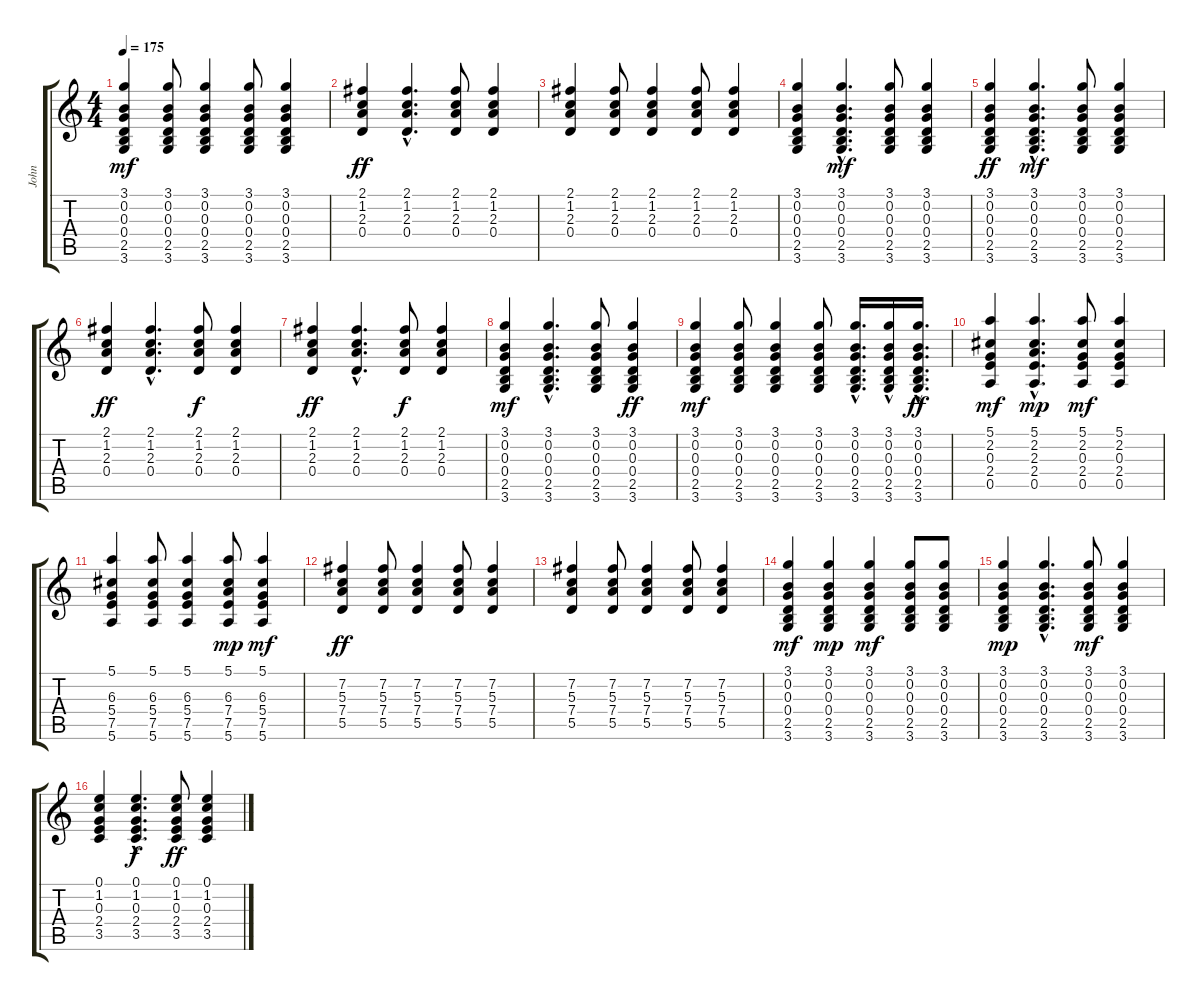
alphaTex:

\track ("John " "John ") {instrument acousticguitarsteel}
\staff {score tabs}
\tuning (E4 B3 G3 D3 A2 E2) {hide}
\ts (4 4)
\tempo 175
\clef g2
\ks c
(3.1 0.2 0.3 0.4 2.5 3.6).4{dy mf} (3.1 0.2 0.3 0.4 2.5 3.6).8 (3.1 0.2 0.3 0.4 2.5 3.6).4 (3.1 0.2 0.3 0.4 2.5 3.6).8 (3.1 0.2 0.3 0.4 2.5 3.6).4 |
(2.1 1.2 2.3 0.4).4{dy ff} (2.1{hac} 1.2{hac} 2.3{hac} 0.4{hac}).4{d} (2.1 1.2 2.3 0.4).8 (2.1 1.2 2.3 0.4).4 |
(2.1 1.2 2.3 0.4).4 (2.1 1.2 2.3 0.4).8 (2.1 1.2 2.3 0.4).4 (2.1 1.2 2.3 0.4).8 (2.1 1.2 2.3 0.4).4 |
(3.1 0.2 0.3 0.4 2.5 3.6).4 (3.1{hac} 0.2{hac} 0.3{hac} 0.4{hac} 2.5{hac} 3.6{hac}).4{d dy mf} (3.1 0.2 0.3 0.4 2.5 3.6).8 (3.1 0.2 0.3 0.4 2.5 3.6).4 |
(3.1 0.2 0.3 0.4 2.5 3.6).4{dy ff} (3.1{hac} 0.2{hac} 0.3{hac} 0.4{hac} 2.5{hac} 3.6{hac}).4{d dy mf} (3.1 0.2 0.3 0.4 2.5 3.6).8 (3.1 0.2 0.3 0.4 2.5 3.6).4 |
(2.1 1.2 2.3 0.4).4{dy ff} (2.1{hac} 1.2{hac} 2.3{hac} 0.4{hac}).4{d} (2.1 1.2 2.3 0.4).8{dy f} (2.1 1.2 2.3 0.4).4 |
(2.1 1.2 2.3 0.4).4{dy ff} (2.1{hac} 1.2{hac} 2.3{hac} 0.4{hac}).4{d} (2.1 1.2 2.3 0.4).8{dy f} (2.1 1.2 2.3 0.4).4 |
(3.1 0.2 0.3 0.4 2.5 3.6).4{dy mf} (3.1{hac} 0.2{hac} 0.3{hac} 0.4{hac} 2.5{hac} 3.6{hac}).4{d} (3.1 0.2 0.3 0.4 2.5 3.6).8 (3.1 0.2 0.3 0.4 2.5 3.6).4{dy ff} |
(3.1 0.2 0.3 0.4 2.5 3.6).4{dy mf} (3.1 0.2 0.3 0.4 2.5 3.6).8 (3.1 0.2 0.3 0.4 2.5 3.6).4 (3.1 0.2 0.3 0.4 2.5 3.6).8 (3.1{hac} 0.2{hac} 0.3{hac} 0.4{hac} 2.5{hac} 3.6{hac}).16{d} (3.1{hac} 0.2{hac} 0.3{hac} 0.4{hac} 2.5{hac} 3.6{hac}).16 (3.1{hac} 0.2{hac} 0.3{hac} 0.4{hac} 2.5{hac} 3.6{hac}).16{d dy ff} |
(5.1 2.2 0.3 2.4 0.5).4{dy mf} (5.1{hac} 2.2{hac} 2.3{hac} 2.4{hac} 0.5{hac}).4{d dy mp} (5.1 2.2 0.3 2.4 0.5).8{dy mf} (5.1 2.2 0.3 2.4 0.5).4 |
(5.1 6.3 5.4 7.5 5.6).4 (5.1 6.3 5.4 7.5 5.6).8 (5.1 6.3 5.4 7.5 5.6).4 (5.1 6.3 7.4 7.5 5.6).8{dy mp} (5.1 6.3 5.4 7.5 5.6).4{dy mf} |
(7.2 5.3 7.4 5.5).4{dy ff} (7.2 5.3 7.4 5.5).8 (7.2 5.3 7.4 5.5).4 (7.2 5.3 7.4 5.5).8 (7.2 5.3 7.4 5.5).4 |
(7.2 5.3 7.4 5.5).4 (7.2 5.3 7.4 5.5).8 (7.2 5.3 7.4 5.5).4 (7.2 5.3 7.4 5.5).8 (7.2 5.3 7.4 5.5).4 |
(3.1 0.2 0.3 0.4 2.5 3.6).4{dy mf} (3.1 0.2 0.3 0.4 2.5 3.6).4{dy mp} (3.1 0.2 0.3 0.4 2.5 3.6).4{dy mf} (3.1 0.2 0.3 0.4 2.5 3.6).8 (3.1 0.2 0.3 0.4 2.5 3.6).8 |
(3.1 0.2 0.3 0.4 2.5 3.6).4{dy mp} (3.1{hac} 0.2{hac} 0.3{hac} 0.4{hac} 2.5{hac} 3.6{hac}).4{d} (3.1 0.2 0.3 0.4 2.5 3.6).8{dy mf} (3.1 0.2 0.3 0.4 2.5 3.6).4 |
(0.1 1.2 0.3 2.4 3.5).4 (0.1{hac} 1.2{hac} 0.3{hac} 2.4{hac} 3.5{hac}).4{d dy f} (0.1 1.2 0.3 2.4 3.5).8{dy ff} (0.1 1.2 0.3 2.4 3.5).4
